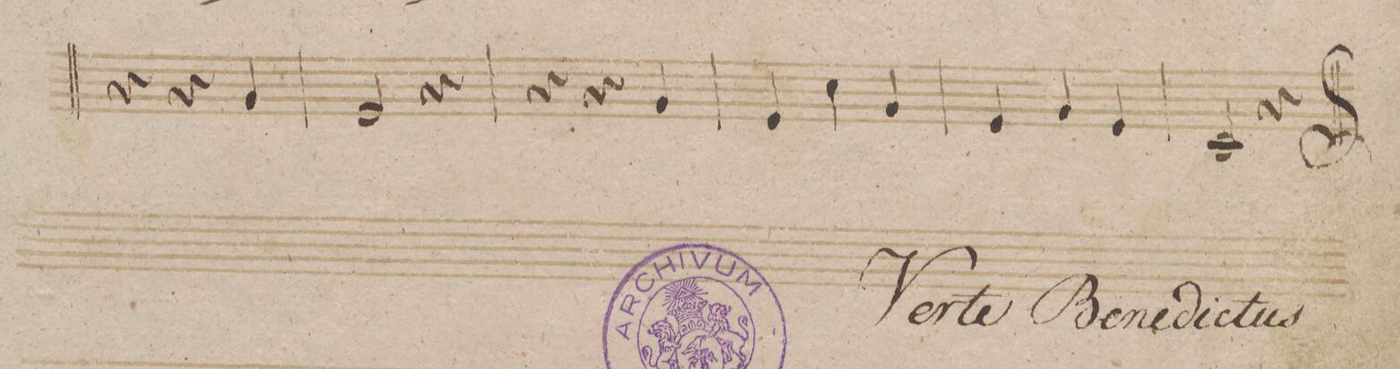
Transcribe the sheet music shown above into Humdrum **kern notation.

**kern	**dynam
*I"Corno 2do in F.	*
*clefG2	*
*k[b-]	*
*met(c)	*
*M3/4	*
4r	.
4r	.
4c/	.
=53	=53
2A/	.
4r	.
=54	=54
4r	.
4r	.
4c/	.
=55	=55
4A/	.
4f\	.
4c/	.
=56	=56
4A/	.
4c/	.
4A/	.
=57	=57
2F/	.
4r	.
==	==
*-	*-
